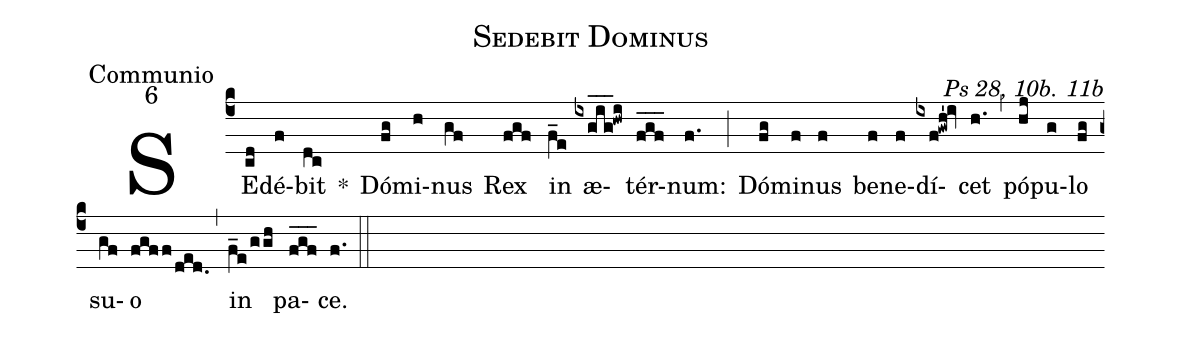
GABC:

name:Sedebit Dominus;
office-part:Communio;
mode:6;
commentary:Ps 28, 10b. 11b;
%%
(c4) SE(cd)dé(f)bit(dc) *() Dó(fg)mi(h)nus(gf) Rex(fgf) in(f_e) æ(ixgig___!hwi)tér(fgf___)num:(f.) (;) Dó(fg)mi(f)nus(f) be(f)ne(f)dí(ixf!gwh'!iv)cet(h.) (,) pó(hj)pu(g)lo(fg) su(gf)o(fgff/ded.) (,) in(f_e/ggh) pa(fgf___)ce.(f.) (::)
